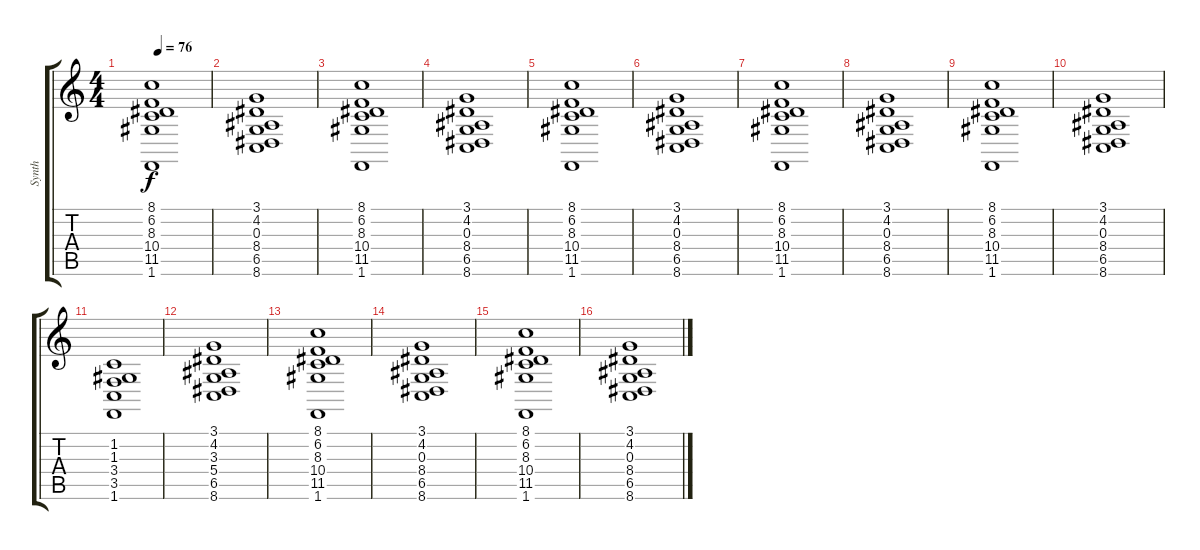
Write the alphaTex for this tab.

\track ("Synth" "Synth") {instrument stringensemble1}
\staff {score tabs}
\tuning (E4 B3 G3 D3 A2 E2) {hide}
\ts (4 4)
\tempo 76
\clef g2
\ks c
(8.1 6.2 8.3 10.4 11.5 1.6).1{dy f} |
(3.1 4.2 0.3 8.4 6.5 8.6).1 |
(8.1 6.2 8.3 10.4 11.5 1.6).1 |
(3.1 4.2 0.3 8.4 6.5 8.6).1 |
(8.1 6.2 8.3 10.4 11.5 1.6).1 |
(3.1 4.2 0.3 8.4 6.5 8.6).1 |
(8.1 6.2 8.3 10.4 11.5 1.6).1 |
(3.1 4.2 0.3 8.4 6.5 8.6).1 |
(8.1 6.2 8.3 10.4 11.5 1.6).1 |
(3.1 4.2 0.3 8.4 6.5 8.6).1 |
(1.2 1.3 3.4 3.5 1.6).1 |
(3.1 4.2 3.3 5.4 6.5 8.6).1 |
(8.1 6.2 8.3 10.4 11.5 1.6).1 |
(3.1 4.2 0.3 8.4 6.5 8.6).1 |
(8.1 6.2 8.3 10.4 11.5 1.6).1 |
(3.1 4.2 0.3 8.4 6.5 8.6).1
